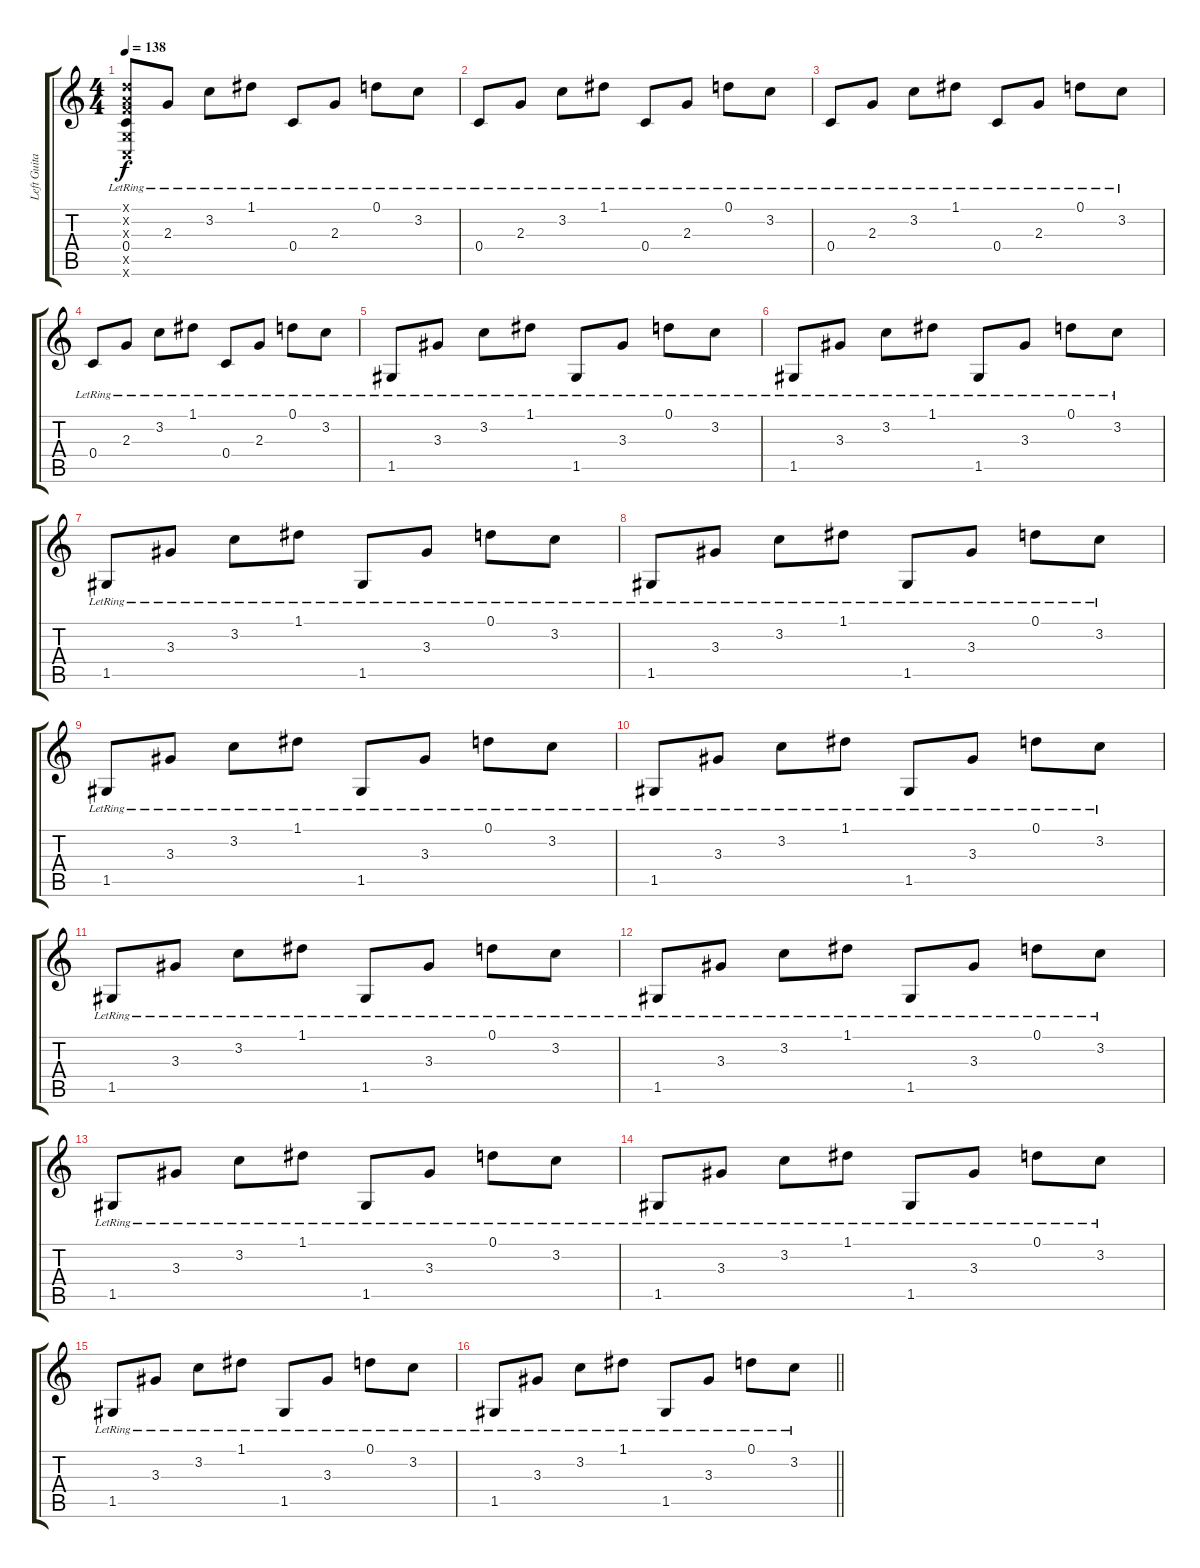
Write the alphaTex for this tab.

\track ("Left Guitar" "Left Guita") {instrument distortionguitar}
\staff {score tabs}
\tuning (D4 A3 F3 C3 G2 C2) {hide}
\ts (4 4)
\tempo 138
\clef g2
\ks c
(0.1{x} 0.2{x} 0.3{x} 0.4{lr} 0.5{x} 0.6{x}).8{dy f} 2.3{lr}.8 3.2{lr}.8 1.1{lr}.8 0.4{lr}.8 2.3{lr}.8 0.1{lr}.8 3.2{lr}.8 |
0.4{lr}.8 2.3{lr}.8 3.2{lr}.8 1.1{lr}.8 0.4{lr}.8 2.3{lr}.8 0.1{lr}.8 3.2{lr}.8 |
0.4{lr}.8 2.3{lr}.8 3.2{lr}.8 1.1{lr}.8 0.4{lr}.8 2.3{lr}.8 0.1{lr}.8 3.2{lr}.8 |
0.4{lr}.8 2.3{lr}.8 3.2{lr}.8 1.1{lr}.8 0.4{lr}.8 2.3{lr}.8 0.1{lr}.8 3.2{lr}.8 |
1.5{lr}.8 3.3{lr}.8 3.2{lr}.8 1.1{lr}.8 1.5{lr}.8 3.3{lr}.8 0.1{lr}.8 3.2{lr}.8 |
1.5{lr}.8 3.3{lr}.8 3.2{lr}.8 1.1{lr}.8 1.5{lr}.8 3.3{lr}.8 0.1{lr}.8 3.2{lr}.8 |
1.5{lr}.8 3.3{lr}.8 3.2{lr}.8 1.1{lr}.8 1.5{lr}.8 3.3{lr}.8 0.1{lr}.8 3.2{lr}.8 |
1.5{lr}.8 3.3{lr}.8 3.2{lr}.8 1.1{lr}.8 1.5{lr}.8 3.3{lr}.8 0.1{lr}.8 3.2{lr}.8 |
1.5{lr}.8 3.3{lr}.8 3.2{lr}.8 1.1{lr}.8 1.5{lr}.8 3.3{lr}.8 0.1{lr}.8 3.2{lr}.8 |
1.5{lr}.8 3.3{lr}.8 3.2{lr}.8 1.1{lr}.8 1.5{lr}.8 3.3{lr}.8 0.1{lr}.8 3.2{lr}.8 |
1.5{lr}.8 3.3{lr}.8 3.2{lr}.8 1.1{lr}.8 1.5{lr}.8 3.3{lr}.8 0.1{lr}.8 3.2{lr}.8 |
1.5{lr}.8 3.3{lr}.8 3.2{lr}.8 1.1{lr}.8 1.5{lr}.8 3.3{lr}.8 0.1{lr}.8 3.2{lr}.8 |
1.5{lr}.8 3.3{lr}.8 3.2{lr}.8 1.1{lr}.8 1.5{lr}.8 3.3{lr}.8 0.1{lr}.8 3.2{lr}.8 |
1.5{lr}.8 3.3{lr}.8 3.2{lr}.8 1.1{lr}.8 1.5{lr}.8 3.3{lr}.8 0.1{lr}.8 3.2{lr}.8 |
1.5{lr}.8 3.3{lr}.8 3.2{lr}.8 1.1{lr}.8 1.5{lr}.8 3.3{lr}.8 0.1{lr}.8 3.2{lr}.8 |
\barLineRight lightlight
1.5{lr}.8 3.3{lr}.8 3.2{lr}.8 1.1{lr}.8 1.5{lr}.8 3.3{lr}.8 0.1{lr}.8 3.2{lr}.8
